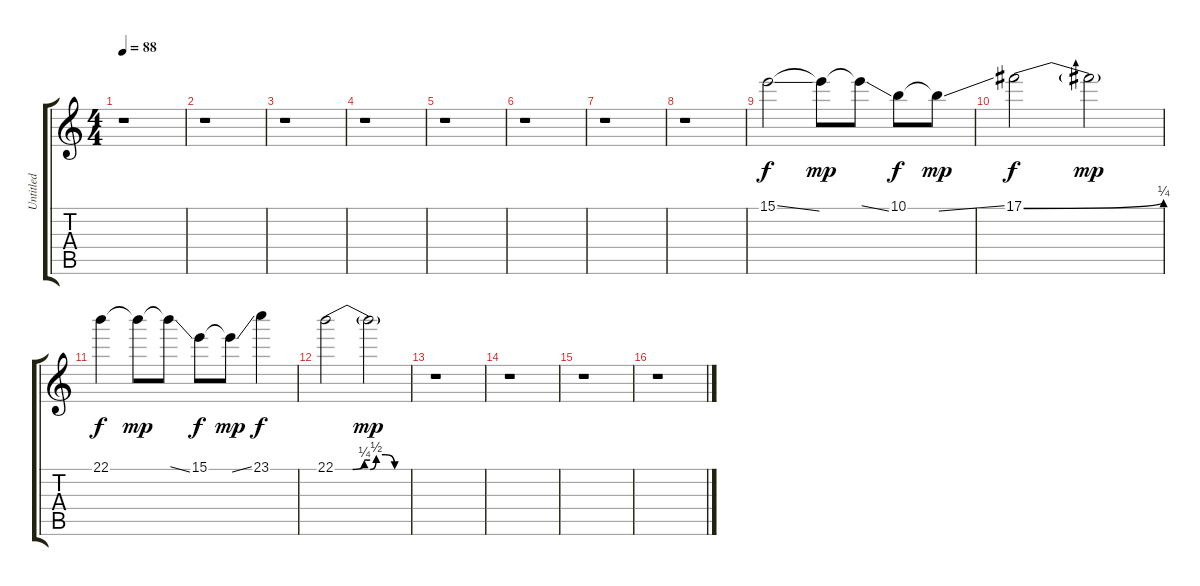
\track ("Untitled" "Untitled") {instrument overdrivenguitar}
\staff {score tabs}
\tuning (Db4 Ab3 E3 B2 Gb2 B1) {hide}
\ts (4 4)
\tempo 88
\clef g2
\ks c
r.1{dy f} |
r.1 |
r.1 |
r.1 |
r.1 |
r.1 |
r.1 |
r.1 |
15.1{ss}.2 15.1{t}.8{dy mp} 15.1{ss t}.8 10.1.8{dy f} 10.1{ss t}.8{dy mp} |
17.1{be (bend 0 0 60 1)}.2{dy f} 17.1{t}.2{dy mp} |
22.1.4{dy f} 22.1{t}.8{dy mp} 22.1{ss t}.8 15.1.8{dy f} 15.1{ss t}.8{dy mp} 23.1.4{dy f} |
22.1{be (custom 0 0 30 0 50 1 60 1)}.2 22.1{be (custom 0 0 10 2 25 2 40 0 60 0) t}.2{dy mp} |
r.1 |
r.1 |
r.1 |
r.1
